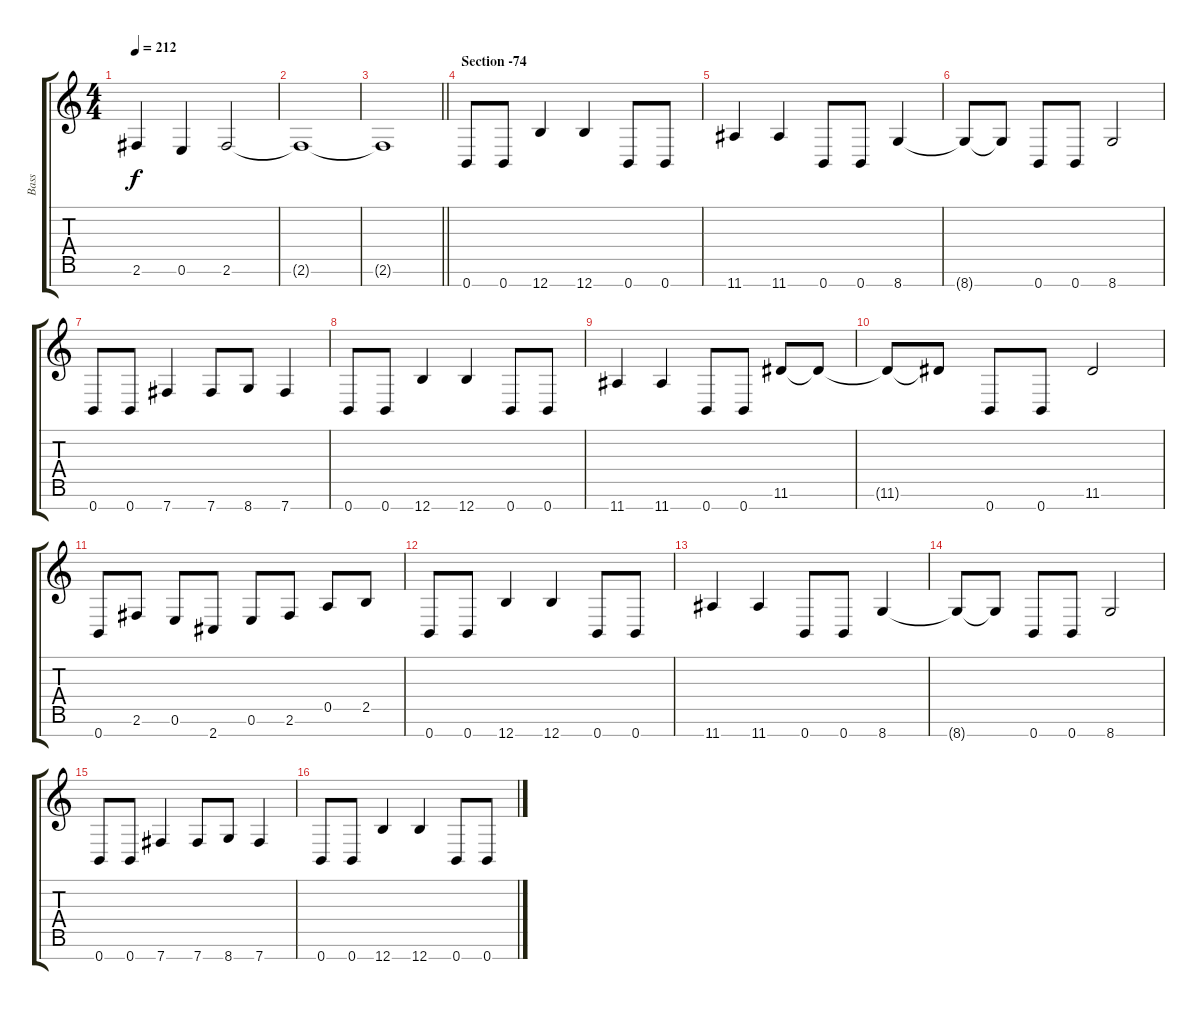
\track ("Bass" "Bass") {instrument electricbasspick}
\staff {score tabs}
\tuning (E4 B3 G3 D3 A2 E2 B1) {hide}
\ts (4 4)
\tempo 212
\clef g2
\ks c
2.6{t}.4{dy f} 0.6.4 2.6.2 |
2.6{t}.1 |
\barLineRight lightlight
2.6{t}.1 |
\section ("" "Section -74")
0.7.8 0.7.8 12.7.4 12.7.4 0.7.8 0.7.8 |
11.7.4 11.7.4 0.7.8 0.7.8 8.7.4 |
8.7{t}.8 8.7{t}.8 0.7.8 0.7.8 8.7.2 |
0.7.8 0.7.8 7.7.4 7.7.8 8.7.8 7.7.4 |
0.7.8 0.7.8 12.7.4 12.7.4 0.7.8 0.7.8 |
11.7.4 11.7.4 0.7.8 0.7.8 11.6.8 11.6{t}.8 |
11.6{t}.8 11.6{t}.8 0.7.8 0.7.8 11.6.2 |
0.7.8 2.6.8 0.6.8 2.7.8 0.6.8 2.6.8 0.5.8 2.5.8 |
0.7.8 0.7.8 12.7.4 12.7.4 0.7.8 0.7.8 |
11.7.4 11.7.4 0.7.8 0.7.8 8.7.4 |
8.7{t}.8 8.7{t}.8 0.7.8 0.7.8 8.7.2 |
0.7.8 0.7.8 7.7.4 7.7.8 8.7.8 7.7.4 |
0.7.8 0.7.8 12.7.4 12.7.4 0.7.8 0.7.8
